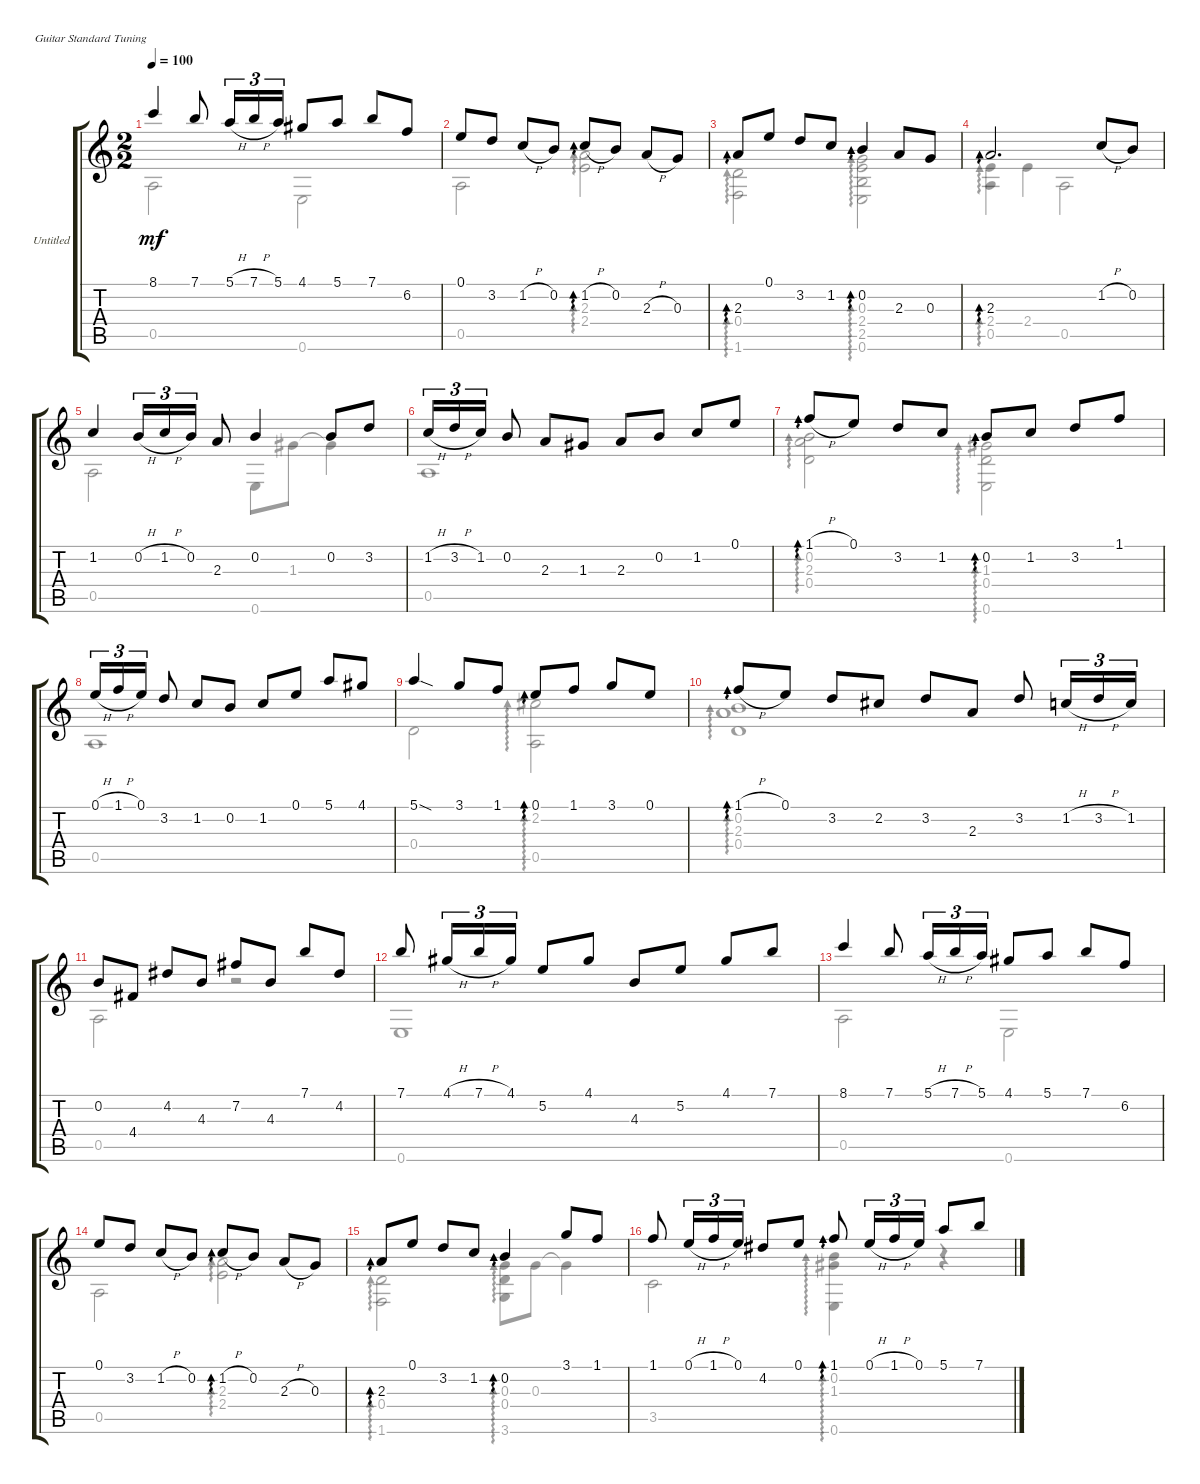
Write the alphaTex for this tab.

\bracketExtendMode groupsimilarinstruments
\firstSystemTrackNameOrientation horizontal
\otherSystemsTrackNameOrientation horizontal
\track ("Untitled" "Untitled") {instrument acousticguitarnylon}
\staff {score tabs}
\tuning (E4 B3 G3 D3 A2 E2)
\voice
\ts (2 2)
\tempo 100
\clef g2
\ks c
8.1.4{dy mf} 7.1.8 5.1{h}.16{tu (3 2)} 7.1{h}.16{tu (3 2)} 5.1.16{tu (3 2)} 4.1.8 5.1.8 7.1.8 6.2.8 |
0.1.8 3.2.8 1.2{h}.8 0.2.8 1.2{h}.8{ad 0} 0.2.8 2.3{h}.8 0.3.8 |
2.3.8{ad 0} 0.1.8 3.2.8 1.2.8 0.2.4{ad 0} 2.3.8 0.3.8 |
2.3.2{d ad 0} 1.2{h}.8 0.2.8 |
1.2.4 0.2{h}.16{tu (3 2)} 1.2{h}.16{tu (3 2)} 0.2.16{tu (3 2)} 2.3.8 0.2.4 0.2.8 3.2.8 |
1.2{h}.16{tu (3 2)} 3.2{h}.16{tu (3 2)} 1.2.16{tu (3 2)} 0.2.8 2.3.8 1.3.8 2.3.8 0.2.8 1.2.8 0.1.8 |
1.1{h}.8{ad 0} 0.1.8 3.2.8 1.2.8 0.2.8{ad 0} 1.2.8 3.2.8 1.1.8 |
0.1{h}.16{tu (3 2)} 1.1{h}.16{tu (3 2)} 0.1.16{tu (3 2)} 3.2.8 1.2.8 0.2.8 1.2.8 0.1.8 5.1.8 4.1.8 |
5.1{sod}.4 3.1.8 1.1.8 0.1.8{ad 0} 1.1.8 3.1.8 0.1.8 |
1.1{h}.8{ad 0} 0.1.8 3.2.8 2.2.8 3.2.8 2.3.8 3.2.8 1.2{h}.16{tu (3 2)} 3.2{h}.16{tu (3 2)} 1.2.16{tu (3 2)} |
0.2.8 4.4.8 4.2.8 4.3.8 7.2.8 4.3.8 7.1.8 4.2.8 |
7.1.8 4.1{h}.16{tu (3 2)} 7.1{h}.16{tu (3 2)} 4.1.16{tu (3 2)} 5.2.8 4.1.8 4.3.8 5.2.8 4.1.8 7.1.8 |
8.1.4 7.1.8 5.1{h}.16{tu (3 2)} 7.1{h}.16{tu (3 2)} 5.1.16{tu (3 2)} 4.1.8 5.1.8 7.1.8 6.2.8 |
0.1.8 3.2.8 1.2{h}.8 0.2.8 1.2{h}.8{ad 0} 0.2.8 2.3{h}.8 0.3.8 |
2.3.8{ad 0} 0.1.8 3.2.8 1.2.8 0.2.4{ad 0} 3.1.8 1.1.8 |
1.1.8 0.1{h}.16{tu (3 2)} 1.1{h}.16{tu (3 2)} 0.1.16{tu (3 2)} 4.2.8 0.1.8 1.1.8{ad 0} 0.1{h}.16{tu (3 2)} 1.1{h}.16{tu (3 2)} 0.1.16{tu (3 2)} 5.1.8 7.1.8
\voice
\clef g2
\ottava regular
\simile none
\ks c
0.5.2{dy mf} 0.6.2 |
0.5.2 (2.3 2.4).2{ad 0} |
(0.4 1.6).2{ad 0} (0.3 2.4 2.5 0.6).2{ad 0} |
(2.4 0.5).4{ad 0} 2.4.4 0.5.2 |
0.5.2 0.6.8 1.3.8 1.3{t}.4 |
0.5.1 |
(0.2 2.3 0.4).2{ad 0} (1.3 0.4 0.6).2{ad 0} |
0.5.1 |
0.4.2 (2.2 0.5).2{ad 0} |
(0.2 2.3 0.4).1{ad 0} |
0.5.2 r.2 |
0.6.1 |
0.5.2 0.6.2 |
0.5.2 (2.3 2.4).2{ad 0} |
(0.4 1.6).2{ad 0} (0.3 0.4 3.6).8{ad 0} 0.3.8 0.3{t}.4 |
3.5.2 (0.2 1.3 0.6).4{ad 0} r.4
